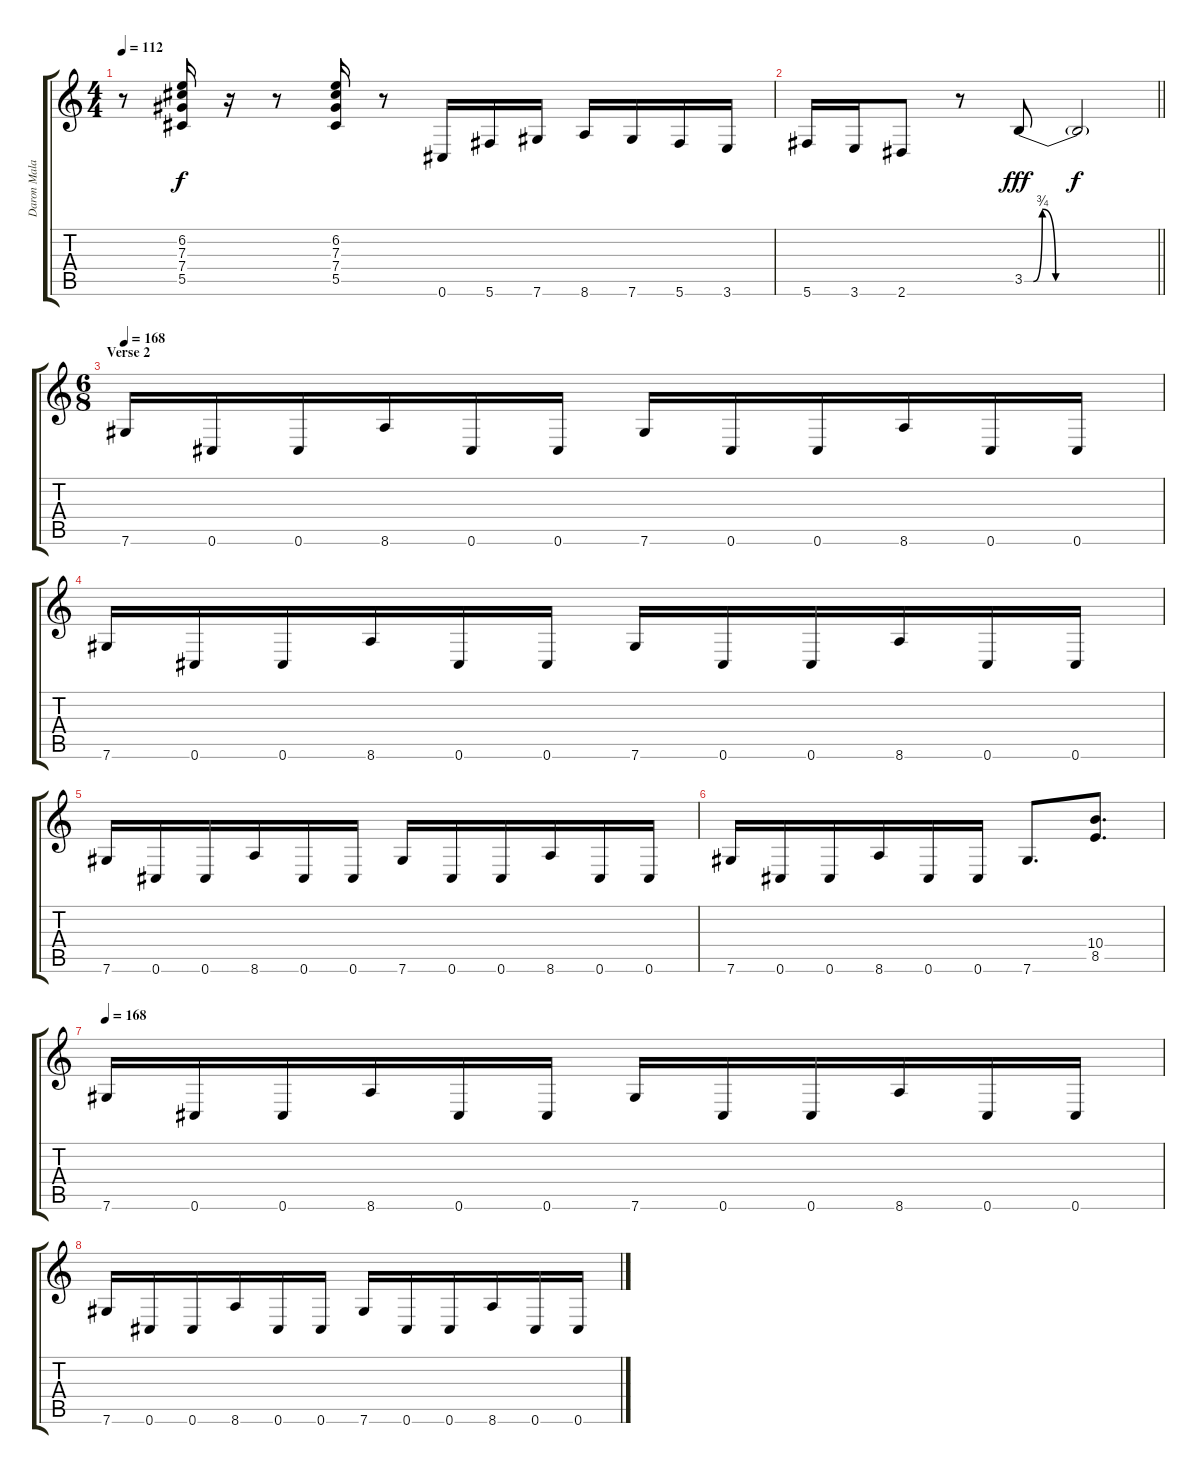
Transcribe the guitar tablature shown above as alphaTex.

\track ("Daron Malakian" "Daron Mala") {instrument distortionguitar}
\staff {score tabs}
\tuning (Eb4 Bb3 Gb3 Db3 Ab2 Db2) {hide}
\ts (4 4)
\tempo 112
\clef g2
\ks c
r.8{dy f} (6.2 7.3 7.4 5.5).16 r.16 r.8 (6.2 7.3 7.4 5.5).16 r.8 0.6.16 5.6.16 7.6.16 8.6.16 7.6.16 5.6.16 3.6.16 |
\barLineRight lightlight
5.6.16 3.6.16 2.6.8 r.8 3.5{be (custom 0 0 4 0 8 3 14 0 20 0 25 0 30 0 42 0 54 0 60 0)}.8{dy fff} 3.5{t}.2{dy f} |
\ts (6 8)
\section ("" "Verse 2")
\tempo 168
7.6.16{instrument distortionguitar} 0.6.16 0.6.16 8.6.16 0.6.16 0.6.16 7.6.16 0.6.16 0.6.16 8.6.16 0.6.16 0.6.16 |
7.6.16 0.6.16 0.6.16 8.6.16 0.6.16 0.6.16 7.6.16 0.6.16 0.6.16 8.6.16 0.6.16 0.6.16 |
7.6.16 0.6.16 0.6.16 8.6.16 0.6.16 0.6.16 7.6.16 0.6.16 0.6.16 8.6.16 0.6.16 0.6.16 |
7.6.16 0.6.16 0.6.16 8.6.16 0.6.16 0.6.16 7.6.8{d} (10.4 8.5).8{d} |
\tempo 168
7.6.16{instrument distortionguitar} 0.6.16 0.6.16 8.6.16 0.6.16 0.6.16 7.6.16 0.6.16 0.6.16 8.6.16 0.6.16 0.6.16 |
7.6.16 0.6.16 0.6.16 8.6.16 0.6.16 0.6.16 7.6.16 0.6.16 0.6.16 8.6.16 0.6.16 0.6.16
